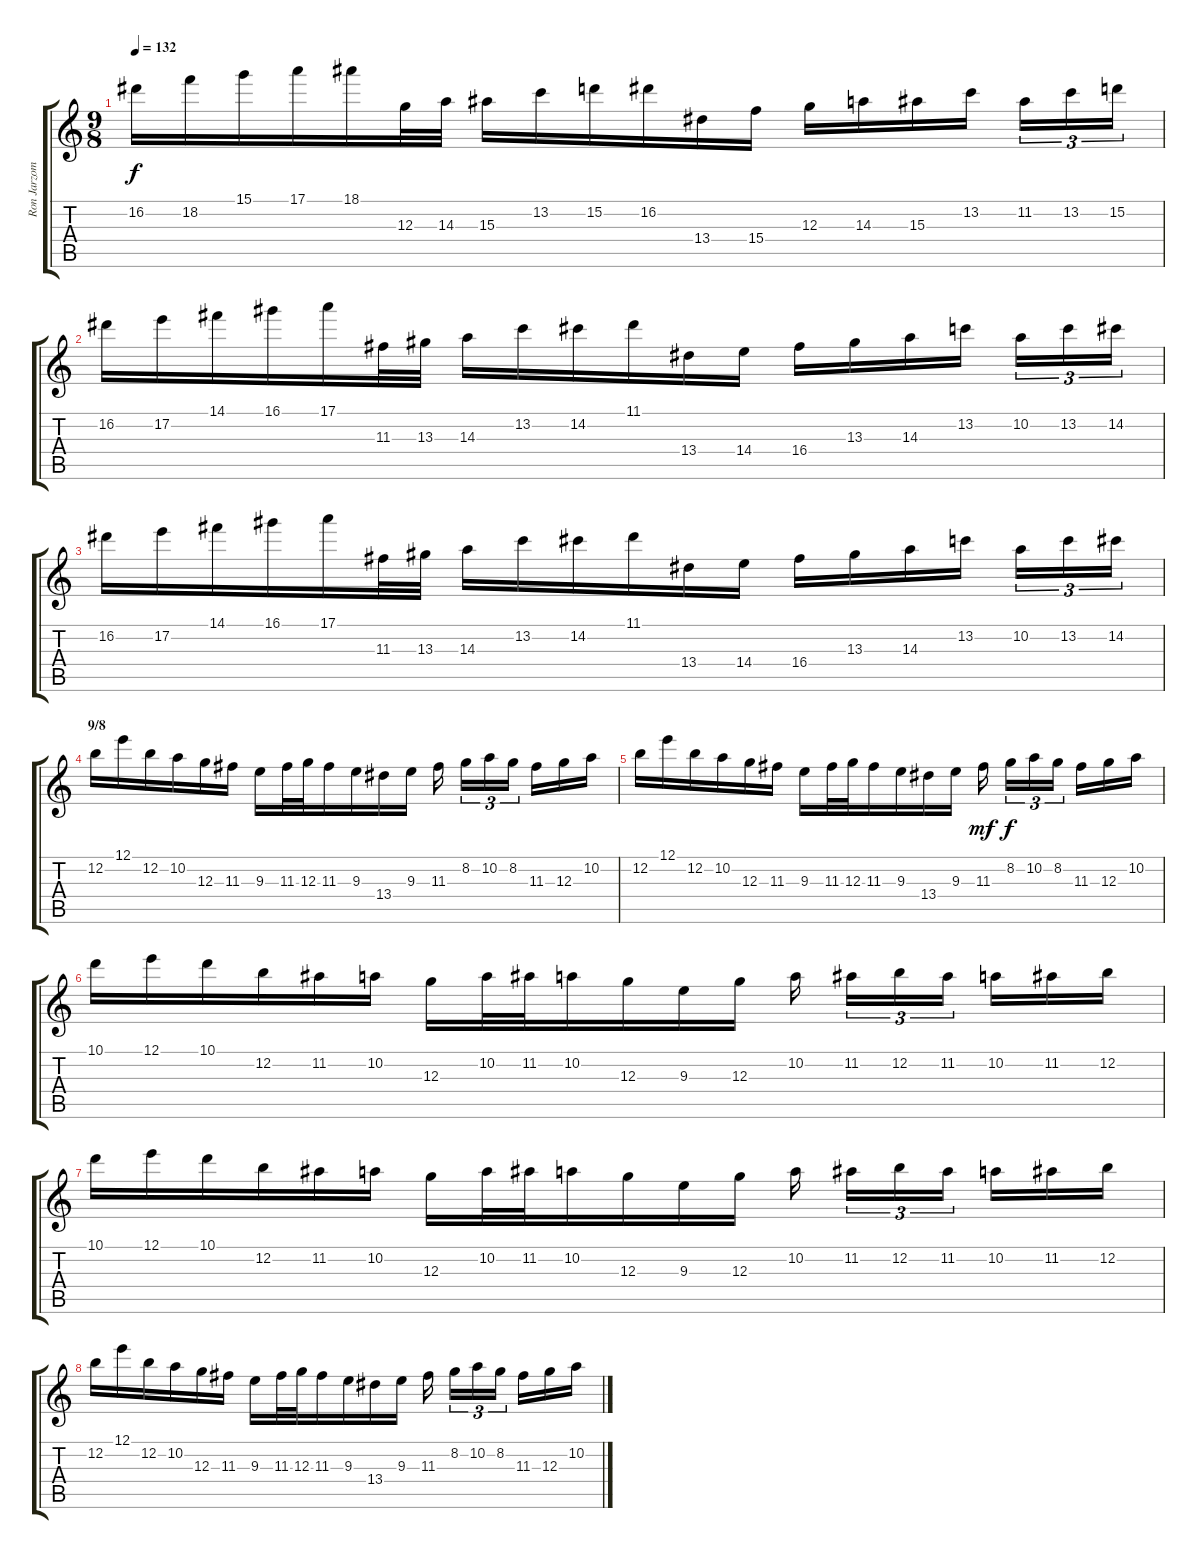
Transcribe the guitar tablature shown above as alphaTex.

\track ("Ron Jarzombek" "Ron Jarzom") {instrument distortionguitar}
\staff {score tabs}
\tuning (E4 B3 G3 D3 A2 E2) {hide}
\ts (9 8)
\tempo 132
\clef g2
\ks c
16.2.16{dy f balance 0} 18.2.16 15.1.16 17.1.16 18.1.16 12.3.32 14.3.32 15.3.16 13.2.16 15.2.16 16.2.16 13.4.16 15.4.16 12.3.16 14.3.16 15.3.16 13.2.16 11.2.16{tu (3 2)} 13.2.16{tu (3 2)} 15.2.16{tu (3 2)} |
16.2.16 17.2.16 14.1.16 16.1.16 17.1.16 11.3.32 13.3.32 14.3.16 13.2.16 14.2.16 11.1.16 13.4.16 14.4.16 16.4.16 13.3.16 14.3.16 13.2.16 10.2.16{tu (3 2)} 13.2.16{tu (3 2)} 14.2.16{tu (3 2)} |
16.2.16 17.2.16 14.1.16 16.1.16 17.1.16 11.3.32 13.3.32 14.3.16 13.2.16 14.2.16 11.1.16 13.4.16 14.4.16 16.4.16 13.3.16 14.3.16 13.2.16 10.2.16{tu (3 2)} 13.2.16{tu (3 2)} 14.2.16{tu (3 2)} |
\section ("" "9/8")
12.2.16 12.1.16 12.2.16 10.2.16 12.3.16 11.3.16 9.3.16 11.3.32 12.3.32 11.3.16 9.3.16 13.4.16 9.3.16 11.3.16 8.2.16{tu (3 2)} 10.2.16{tu (3 2)} 8.2.16{tu (3 2)} 11.3.16 12.3.16 10.2.16 |
12.2.16 12.1.16 12.2.16 10.2.16 12.3.16 11.3.16 9.3.16 11.3.32 12.3.32 11.3.16 9.3.16 13.4.16 9.3.16 11.3.16{dy mf} 8.2.16{tu (3 2) dy f} 10.2.16{tu (3 2)} 8.2.16{tu (3 2)} 11.3.16 12.3.16 10.2.16 |
10.1.16 12.1.16 10.1.16 12.2.16 11.2.16 10.2.16 12.3.16 10.2.32 11.2.32 10.2.16 12.3.16 9.3.16 12.3.16 10.2.16 11.2.16{tu (3 2)} 12.2.16{tu (3 2)} 11.2.16{tu (3 2)} 10.2.16 11.2.16 12.2.16 |
10.1.16 12.1.16 10.1.16 12.2.16 11.2.16 10.2.16 12.3.16 10.2.32 11.2.32 10.2.16 12.3.16 9.3.16 12.3.16 10.2.16 11.2.16{tu (3 2)} 12.2.16{tu (3 2)} 11.2.16{tu (3 2)} 10.2.16 11.2.16 12.2.16 |
12.2.16 12.1.16 12.2.16 10.2.16 12.3.16 11.3.16 9.3.16 11.3.32 12.3.32 11.3.16 9.3.16 13.4.16 9.3.16 11.3.16 8.2.16{tu (3 2)} 10.2.16{tu (3 2)} 8.2.16{tu (3 2)} 11.3.16 12.3.16 10.2.16
